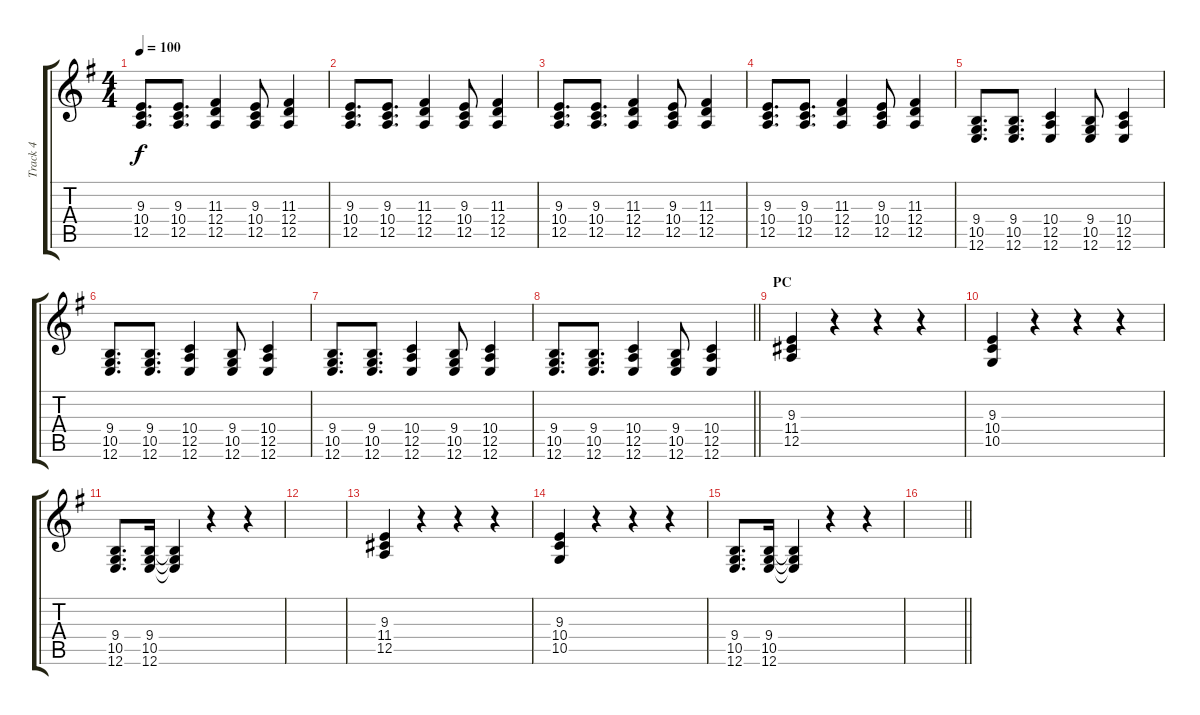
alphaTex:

\track ("Track 4" "Track 4") {instrument electricgrandpiano}
\staff {score tabs}
\tuning (E4 B3 G3 D3 A2 E2) {hide}
\ts (4 4)
\tempo 100
\clef g2
\ks g
(9.3 10.4 12.5).8{d dy f} (9.3 10.4 12.5).8{d} (11.3 12.4 12.5).4 (9.3 10.4 12.5).8 (11.3 12.4 12.5).4 |
(9.3 10.4 12.5).8{d} (9.3 10.4 12.5).8{d} (11.3 12.4 12.5).4 (9.3 10.4 12.5).8 (11.3 12.4 12.5).4 |
(9.3 10.4 12.5).8{d} (9.3 10.4 12.5).8{d} (11.3 12.4 12.5).4 (9.3 10.4 12.5).8 (11.3 12.4 12.5).4 |
(9.3 10.4 12.5).8{d} (9.3 10.4 12.5).8{d} (11.3 12.4 12.5).4 (9.3 10.4 12.5).8 (11.3 12.4 12.5).4 |
(9.4 10.5 12.6).8{d} (9.4 10.5 12.6).8{d} (10.4 12.5 12.6).4 (9.4 10.5 12.6).8 (10.4 12.5 12.6).4 |
(9.4 10.5 12.6).8{d} (9.4 10.5 12.6).8{d} (10.4 12.5 12.6).4 (9.4 10.5 12.6).8 (10.4 12.5 12.6).4 |
(9.4 10.5 12.6).8{d} (9.4 10.5 12.6).8{d} (10.4 12.5 12.6).4 (9.4 10.5 12.6).8 (10.4 12.5 12.6).4 |
\barLineRight lightlight
(9.4 10.5 12.6).8{d} (9.4 10.5 12.6).8{d} (10.4 12.5 12.6).4 (9.4 10.5 12.6).8 (10.4 12.5 12.6).4 |
\section ("" "PC")
(9.3 11.4 12.5).4 r.4 r.4 r.4 |
(9.3 10.4 10.5).4 r.4 r.4 r.4 |
(9.4 10.5 12.6).8{d} (9.4 10.5 12.6).16 (9.4{t} 10.5{t} 12.6{t}).4 r.4 r.4 |
|
(9.3 11.4 12.5).4 r.4 r.4 r.4 |
(9.3 10.4 10.5).4 r.4 r.4 r.4 |
(9.4 10.5 12.6).8{d} (9.4 10.5 12.6).16 (9.4{t} 10.5{t} 12.6{t}).4 r.4 r.4 |
\barLineRight lightlight
